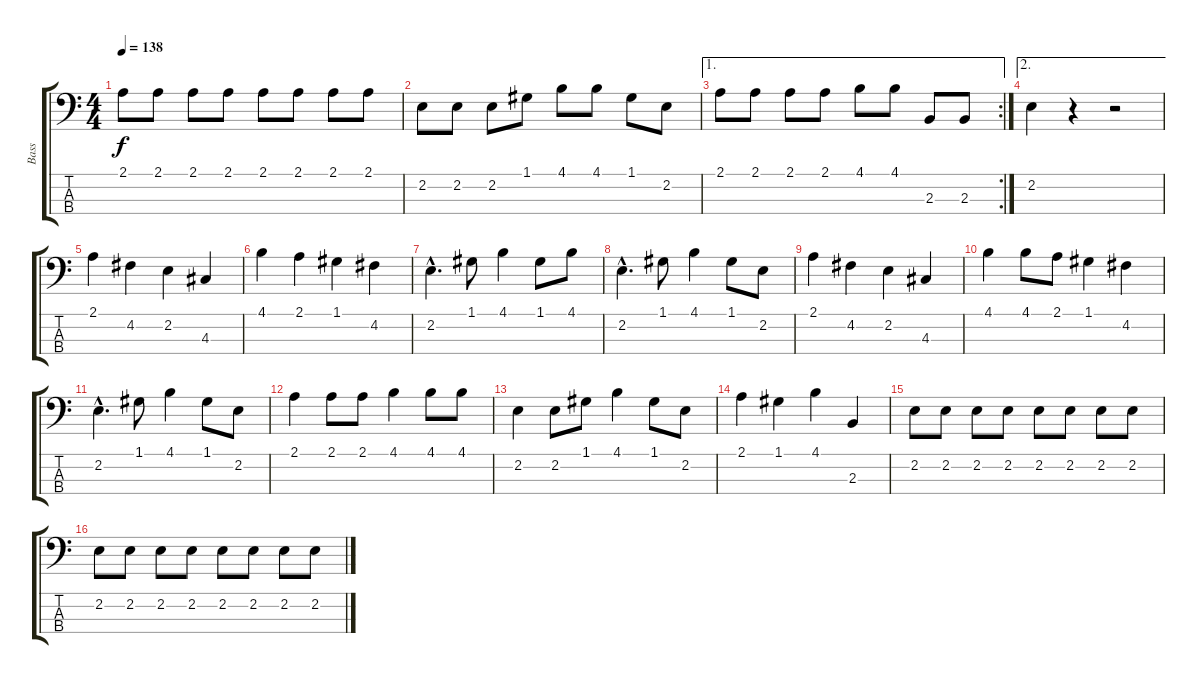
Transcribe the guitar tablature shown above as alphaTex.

\track ("Bass" "Bass") {instrument electricbassfinger}
\staff {score tabs}
\tuning (G2 D2 A1 E1) {hide}
\ts (4 4)
\tempo 138
\clef f4
\ks c
2.1.8{dy f} 2.1.8 2.1.8 2.1.8 2.1.8 2.1.8 2.1.8 2.1.8 |
2.2.8 2.2.8 2.2.8 1.1.8 4.1.8 4.1.8 1.1.8 2.2.8 |
\ae 1
\rc 2
2.1.8 2.1.8 2.1.8 2.1.8 4.1.8 4.1.8 2.3.8 2.3.8 |
\ae 2
2.2.4 r.4 r.2 |
2.1.4 4.2.4 2.2.4 4.3.4 |
4.1.4 2.1.4 1.1.4 4.2.4 |
2.2{hac}.4{d} 1.1.8 4.1.4 1.1.8 4.1.8 |
2.2{hac}.4{d} 1.1.8 4.1.4 1.1.8 2.2.8 |
2.1.4 4.2.4 2.2.4 4.3.4 |
4.1.4 4.1.8 2.1.8 1.1.4 4.2.4 |
2.2{hac}.4{d} 1.1.8 4.1.4 1.1.8 2.2.8 |
2.1.4 2.1.8 2.1.8 4.1.4 4.1.8 4.1.8 |
2.2.4 2.2.8 1.1.8 4.1.4 1.1.8 2.2.8 |
2.1.4 1.1.4 4.1.4 2.3.4 |
2.2.8 2.2.8 2.2.8 2.2.8 2.2.8 2.2.8 2.2.8 2.2.8 |
2.2.8 2.2.8 2.2.8 2.2.8 2.2.8 2.2.8 2.2.8 2.2.8
